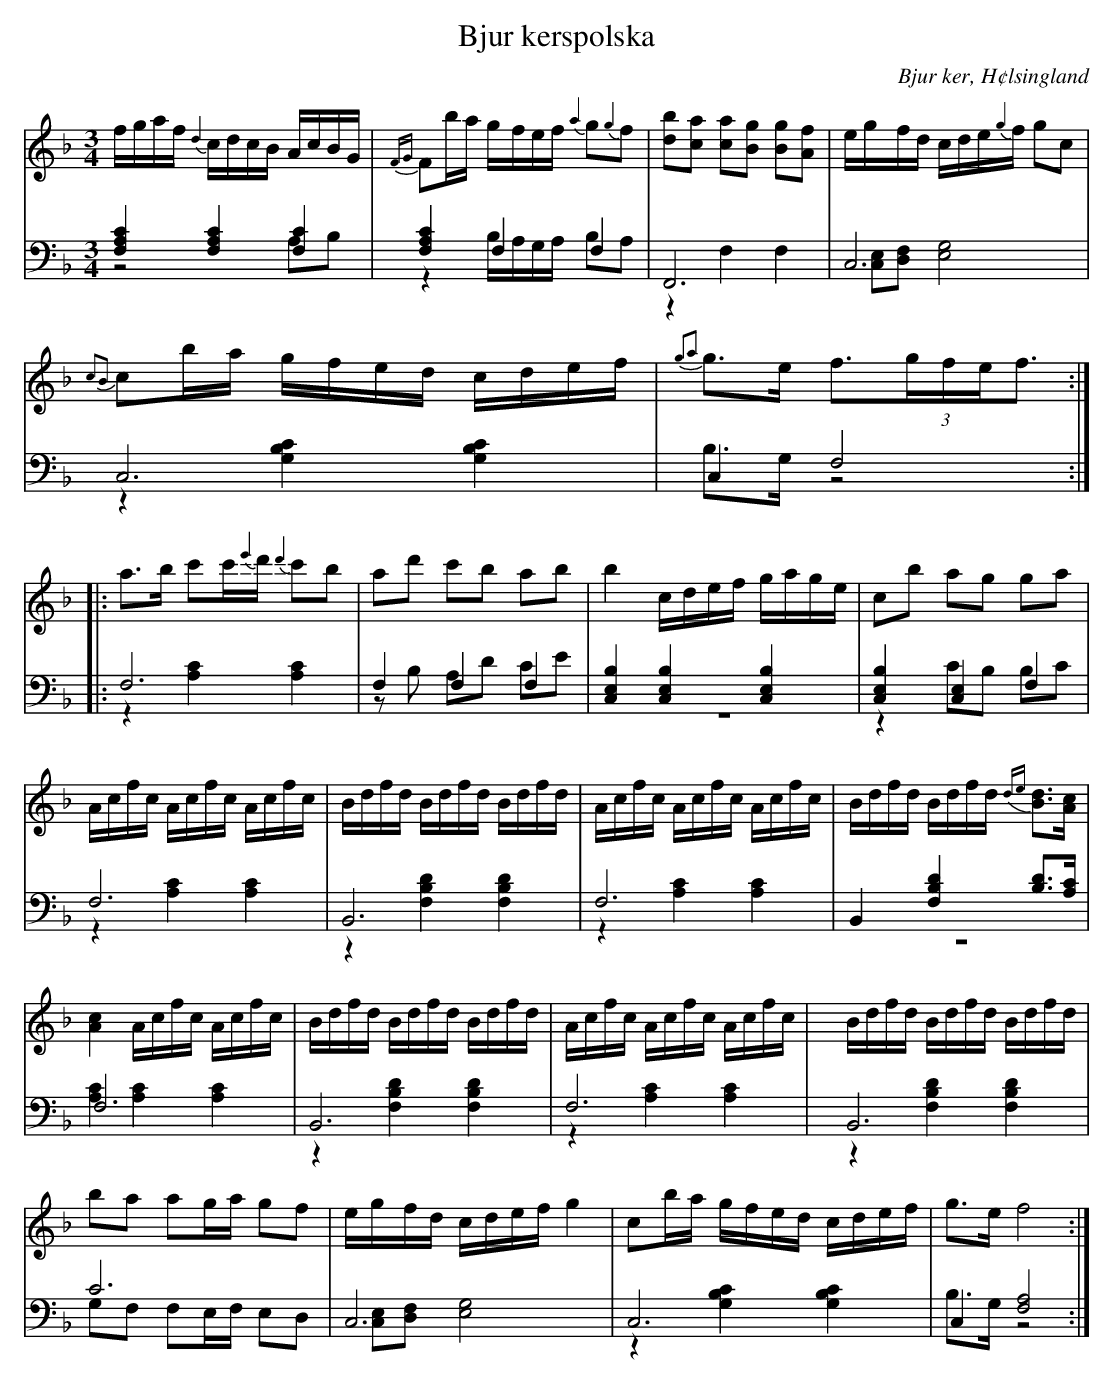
X:1
T: Bjur kerspolska
O: Bjur ker, H¢lsingland
M: 3/4
L: 1/16
K: F
V:1
V:2
V:3 merge
V:1
fgaf {d2}cdcB AcBG|{FG}F2ba gfef {a2}g2{g2}f2|[d2b2][c2a2] [c2a2][B2g2] [B2g2][A2f2] |egfd cde{g2}f g2c2|
{c2B2}c2ba gfed cdef|{g2a2}g2>e2 f3(3gfef3:|
|:a2>b2 c'2c'{e'2}d' {d'2}c'2b2|a2d'2 c'2b2 a2b2|b4 cdef gage|c2b2 a2g2 g2a2|
Acfc Acfc Acfc|Bdfd Bdfd Bdfd|Acfc Acfc Acfc|Bdfd Bdfd {de}[B2d2]>[A2c2]|
[A4c4] Acfc Acfc|Bdfd Bdfd Bdfd|Acfc Acfc Acfc|Bdfd Bdfd Bdfd|
b2a2 a2ga g2f2|egfd cdef g4|c2ba gfed cdef|g2>e2 f8:|
V:2 clef=bass
[F,4A,4C4] [F,4A,4C4] [F,4C4]|[F,4A,4C4] F,4 F,4|F,,12|C,12|
C,12|C,4 F,8:|
|:F,12|F,4 F,4 F,4|[C,4E,4B,4] [C,4E,4B,4] [C,4E,4B,4]|[C,4E,4B,4] [C,4E,4] F,4|
F,12|B,,12|F,12|B,,4 [F,4B,4D4] [B,2D2]>[A,2C2]|
F,12|B,,12|F,12|B,,12|
C12|C,12|C,12|C,4 [F,8A,8]:|
V:3 clef=bass
z8 A,2B,2|z4 B,A,G,A, B,2A,2|z4 F,4 F,4|[C,2E,2][D,2F,2] [E,8G,8]|
z4 [G,4B,4C4] [G,4B,4C4]|B,2>G,2 z8:|
|:z4 [A,4C4] [A,4C4]|z2B,2 A,2D2 C2E2|z12|z4 C2B,2 B,2C2|
z4 [A,4C4] [A,4C4]|z4 [F,4B,4D4] [F,4B,4D4]|z4 [A,4C4] [A,4C4]|z12|
[A,4C4] [A,4C4] [A,4C4]|z4 [F,4B,4D4] [F,4B,4D4]|z4 [A,4C4] [A,4C4]|
|z4 [F,4B,4D4] [F,4B,4D4]|G,2F,2 F,2E,F, E,2D,2|[C,2E,2][D,2F,2] [E,8G,8]|z4 [G,4B,4C4] [G,4B,4C4]|B,2>G,2 z8:|
